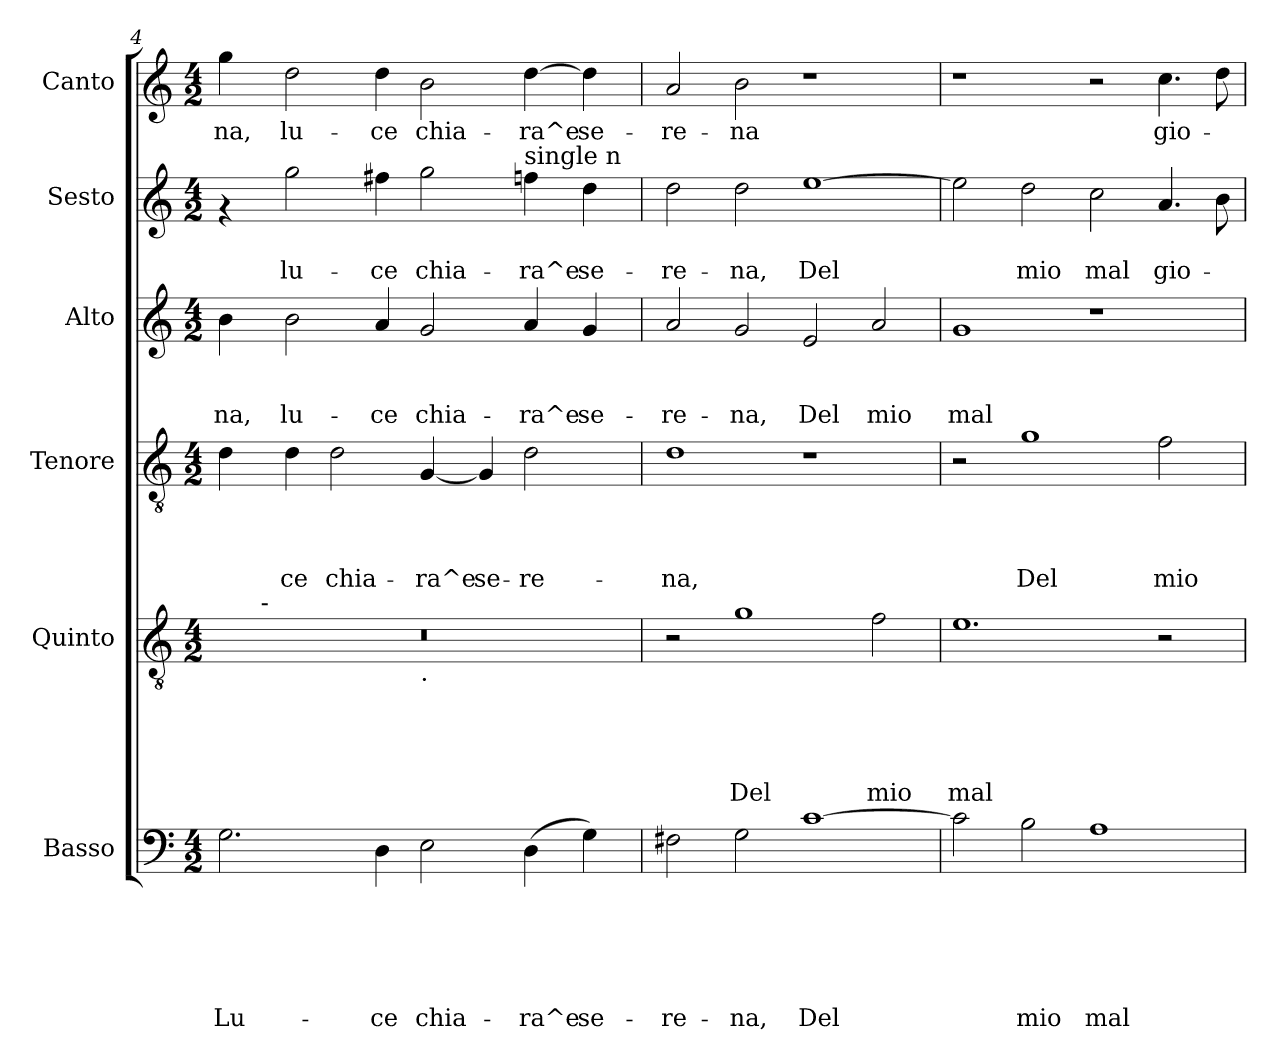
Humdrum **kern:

**kern	**text	**text	**text	**text	**text	**text	**kern	**text	**text	**text	**text	**text	**kern	**text	**text	**text	**text	**kern	**text	**text	**text	**kern	**text	**text	**kern	**text
*part6	*part6	*part6	*part6	*part6	*part6	*part6	*part5	*part5	*part5	*part5	*part5	*part5	*part4	*part4	*part4	*part4	*part4	*part3	*part3	*part3	*part3	*part2	*part2	*part2	*part1	*part1
*staff6	*staff6	*staff6	*staff6	*staff6	*staff6	*staff6	*staff5	*staff5	*staff5	*staff5	*staff5	*staff5	*staff4	*staff4	*staff4	*staff4	*staff4	*staff3	*staff3	*staff3	*staff3	*staff2	*staff2	*staff2	*staff1	*staff1
*I"Basso	*	*	*	*	*	*	*I"Quinto	*	*	*	*	*	*I"Tenore	*	*	*	*	*I"Alto	*	*	*	*I"Sesto	*	*	*I"Canto	*
*I'B.	*	*	*	*	*	*	*I'Q.	*	*	*	*	*	*I'T.	*	*	*	*	*I'A.	*	*	*	*I'S.	*	*	*I'C.	*
!!LO:LB:g=z
*clefF4	*	*	*	*	*	*	*clefGv2	*	*	*	*	*	*clefGv2	*	*	*	*	*clefG2	*	*	*	*clefG2	*	*	*clefG2	*
*k[]	*	*	*	*	*	*	*k[]	*	*	*	*	*	*k[]	*	*	*	*	*k[]	*	*	*	*k[]	*	*	*k[]	*
*C:	*	*	*	*	*	*	*C:	*	*	*	*	*	*C:	*	*	*	*	*C:	*	*	*	*C:	*	*	*C:	*
*M4/2	*	*	*	*	*	*	*M4/2	*	*	*	*	*	*M4/2	*	*	*	*	*M4/2	*	*	*	*M4/2	*	*	*M4/2	*
=4	=4	=4	=4	=4	=4	=4	=4	=4	=4	=4	=4	=4	=4	=4	=4	=4	=4	=4	=4	=4	=4	=4	=4	=4	=4	=4
!	!	!	!	!	!	!LO:LY:b	!	!	!	!	!	!	!	!	!	!	!	!	!	!	!LO:LY:b	!	!	!	!	!LO:LY:b
*	*	*	*	*	*	*	*^	*	*	*	*	*	*	*	*	*	*	*	*	*	*	*	*	*	*	*
*	*	*	*	*	*	*	*	*^	*	*	*	*	*	*	*	*	*	*	*	*	*	*	*	*	*	*	*
2.G\	.	.	.	.	.	Lu-	0r	8ryy	1ryy	.	.	.	.	.	4d\	.	.	.	.	4b\	.	.	-na,	4rf	.	.	4gg\	-na,
.	.	.	.	.	.	.	.	32ryy	.	.	.	.	.	.	.	.	.	.	.	.	.	.	.	.	.	.	.	.
!	!	!	!	!	!	!	!	!LO:TX:a:t=-	!	!	!	!	!	!	!	!	!	!	!	!	!	!	!	!	!	!	!	!
.	.	.	.	.	.	.	.	1ryy	.	.	.	.	.	.	.	.	.	.	.	.	.	.	.	.	.	.	.	.
!	!	!	!	!	!	!	!	!	!	!	!	!	!	!	!	!	!	!	!LO:LY:b	!	!	!	!LO:LY:b	!	!	!LO:LY:b	!	!LO:LY:b
.	.	.	.	.	.	.	.	.	.	.	.	.	.	.	4d\	.	.	.	-ce	2b\	.	.	lu-	2gg\	.	lu-	2dd\	lu-
!	!	!	!	!	!	!	!	!	!	!	!	!	!	!	!	!	!	!	!LO:LY:b	!	!	!	!	!	!	!	!	!
.	.	.	.	.	.	.	.	.	.	.	.	.	.	.	2d\	.	.	.	chia-	.	.	.	.	.	.	.	.	.
!	!	!	!	!	!	!LO:LY:b	!	!	!	!	!	!	!	!	!	!	!	!	!	!	!	!	!LO:LY:b	!	!	!LO:LY:b	!	!LO:LY:b
4D\	.	.	.	.	.	-ce	.	.	.	.	.	.	.	.	.	.	.	.	.	4a/	.	.	-ce	4ff#X\	.	-ce	4dd\	-ce
!	!	!	!	!	!	!	!	!	!LO:TX:b:t=.	!	!	!	!	!	!	!	!	!	!	!	!	!	!	!	!	!	!	!
!	!	!	!	!	!	!LO:LY:b	!	!	!	!	!	!	!	!	!	!	!	!	!LO:LY:b	!	!	!	!LO:LY:b	!	!	!LO:LY:b	!	!LO:LY:b
2E\	.	.	.	.	.	chia-	.	.	1ryy	.	.	.	.	.	[<4G/	.	.	.	-ra^e	2g/	.	.	chia-	2gg\	.	chia-	2b\	chia-
.	.	.	.	.	.	.	.	2ryy	.	.	.	.	.	.	.	.	.	.	.	.	.	.	.	.	.	.	.	.
!	!	!	!	!	!	!	!	!	!	!	!	!	!	!	!	!	!	!	!LO:LY:b	!	!	!	!	!	!	!	!	!
.	.	.	.	.	.	.	.	.	.	.	.	.	.	.	4G/]	.	.	.	se-	.	.	.	.	.	.	.	.	.
!	!	!	!	!	!	!	!	!	!	!	!	!	!	!	!	!	!	!	!	!	!	!	!	!LO:TX:a:t=single n	!	!	!	!
!	!	!	!	!	!	!LO:LY:b	!	!	!	!	!	!	!	!	!	!	!	!	!LO:LY:b	!	!	!	!LO:LY:b	!	!	!LO:LY:b	!	!LO:LY:b
(<4D\	.	.	.	.	.	-ra^e	.	.	.	.	.	.	.	.	2d\	.	.	.	-re-	4a/	.	.	-ra^e	4ff\	.	-ra^e	[<4dd\	-ra^e
.	.	.	.	.	.	.	.	4ryy	.	.	.	.	.	.	.	.	.	.	.	.	.	.	.	.	.	.	.	.
!	!	!	!	!	!	!LO:LY:b	!	!	!	!	!	!	!	!	!	!	!	!	!	!	!	!	!LO:LY:b	!	!	!LO:LY:b	!	!LO:LY:b
4G\)	.	.	.	.	.	se-	.	.	.	.	.	.	.	.	.	.	.	.	.	4g/	.	.	se-	4dd\	.	se-	4dd\]	se-
.	.	.	.	.	.	.	.	16.ryy	.	.	.	.	.	.	.	.	.	.	.	.	.	.	.	.	.	.	.	.
=5	=5	=5	=5	=5	=5	=5	=5	=5	=5	=5	=5	=5	=5	=5	=5	=5	=5	=5	=5	=5	=5	=5	=5	=5	=5	=5	=5	=5
!	!	!	!	!	!	!LO:LY:b	!	!	!	!	!	!	!	!	!	!	!	!	!LO:LY:b	!	!	!	!LO:LY:b	!	!	!LO:LY:b	!	!LO:LY:b
*	*	*	*	*	*	*	*v	*v	*v	*	*	*	*	*	*	*	*	*	*	*	*	*	*	*	*	*	*	*
2F#X\	.	.	.	.	.	-re-	2r	.	.	.	.	.	1d	.	.	.	-na,	2a/	.	.	-re-	2dd\	.	-re-	2a/	-re-
!	!	!	!	!	!	!LO:LY:b	!	!	!	!	!	!LO:LY:b	!	!	!	!	!	!	!	!	!LO:LY:b	!	!	!LO:LY:b	!	!LO:LY:b
2G\	.	.	.	.	.	-na,	1g	.	.	.	.	Del	.	.	.	.	.	2g/	.	.	-na,	2dd\	.	-na,	2b\	-na
!	!	!	!	!	!	!LO:LY:b	!	!	!	!	!	!	!	!	!	!	!	!	!	!	!LO:LY:b	!	!	!LO:LY:b	!	!
[>1c	.	.	.	.	.	Del	.	.	.	.	.	.	1r	.	.	.	.	2e/	.	.	Del	[>1ee	.	Del	1r	.
!	!	!	!	!	!	!	!	!	!	!	!	!LO:LY:b	!	!	!	!	!	!	!	!	!LO:LY:b	!	!	!	!	!
.	.	.	.	.	.	.	2f\	.	.	.	.	mio	.	.	.	.	.	2a/	.	.	mio	.	.	.	.	.
=6	=6	=6	=6	=6	=6	=6	=6	=6	=6	=6	=6	=6	=6	=6	=6	=6	=6	=6	=6	=6	=6	=6	=6	=6	=6	=6
!	!	!	!	!	!	!	!	!	!	!	!	!LO:LY:b	!	!	!	!	!	!	!	!	!LO:LY:b	!	!	!	!	!
2c\]	.	.	.	.	.	.	1.e	.	.	.	.	mal	2r	.	.	.	.	1g	.	.	mal	2ee\]	.	.	1r	.
!	!	!	!	!	!	!LO:LY:b	!	!	!	!	!	!	!	!	!	!	!LO:LY:b	!	!	!	!	!	!	!LO:LY:b	!	!
2B\	.	.	.	.	.	mio	.	.	.	.	.	.	1g	.	.	.	Del	.	.	.	.	2dd\	.	mio	.	.
!	!	!	!	!	!	!LO:LY:b	!	!	!	!	!	!	!	!	!	!	!	!	!	!	!	!	!	!LO:LY:b	!	!
1A	.	.	.	.	.	mal	.	.	.	.	.	.	.	.	.	.	.	1r	.	.	.	2cc\	.	mal	2r	.
!	!	!	!	!	!	!	!	!	!	!	!	!	!	!	!	!	!LO:LY:b	!	!	!	!	!	!	!LO:LY:b	!	!LO:LY:b
.	.	.	.	.	.	.	2r	.	.	.	.	.	2f\	.	.	.	mio	.	.	.	.	4.a/	.	gio-	4.cc\	gio-
.	.	.	.	.	.	.	.	.	.	.	.	.	.	.	.	.	.	.	.	.	.	8b\	.	.	8dd\	.
=	=	=	=	=	=	=	=	=	=	=	=	=	=	=	=	=	=	=	=	=	=	=	=	=	=	=
*-	*-	*-	*-	*-	*-	*-	*-	*-	*-	*-	*-	*-	*-	*-	*-	*-	*-	*-	*-	*-	*-	*-	*-	*-	*-	*-
